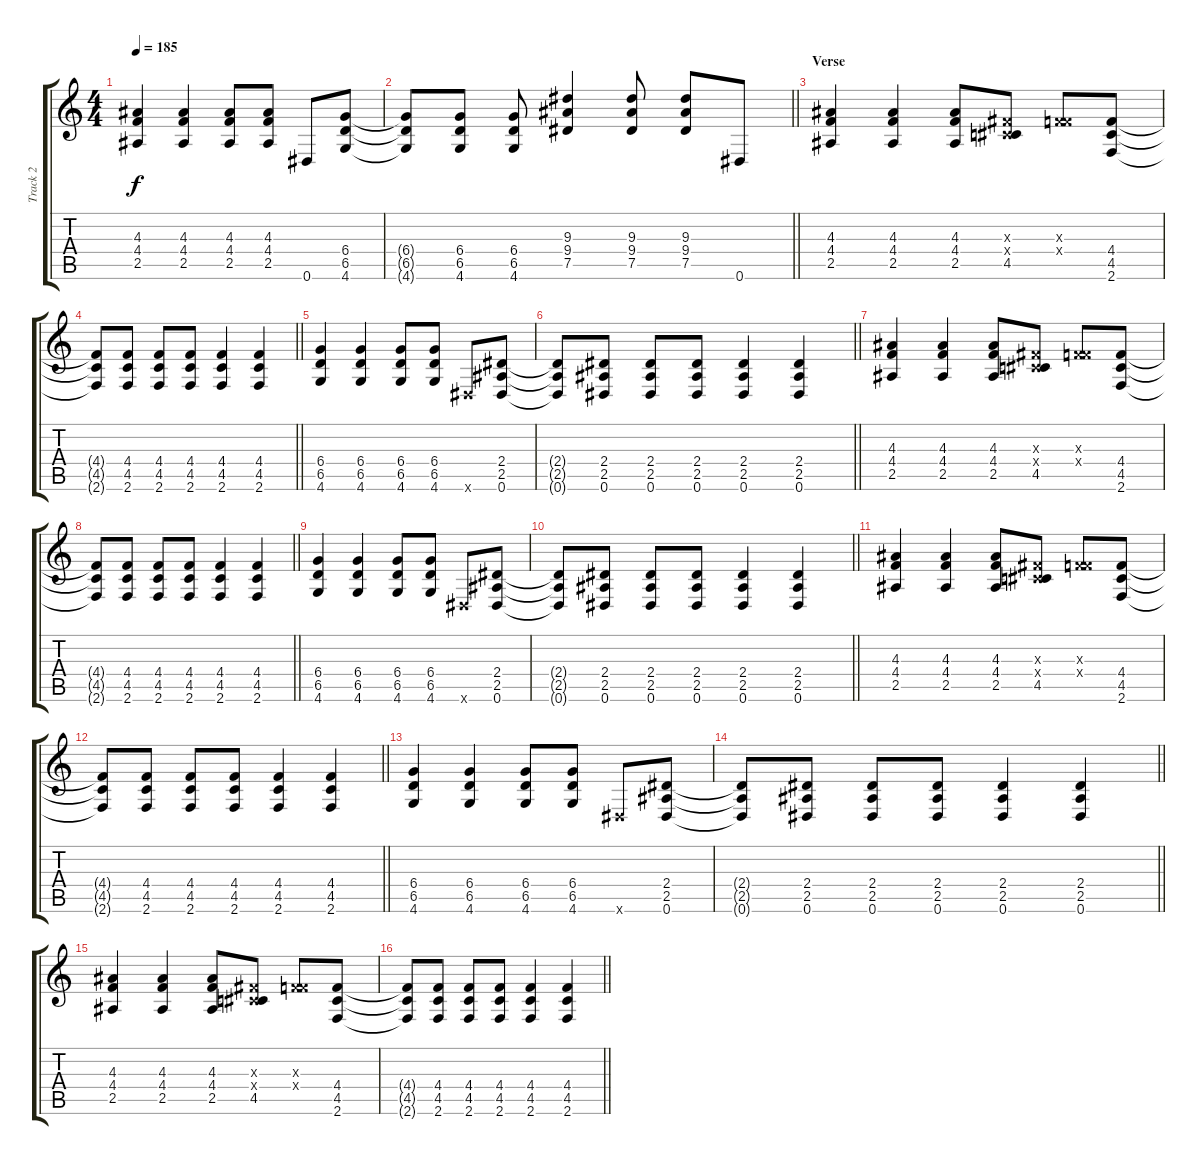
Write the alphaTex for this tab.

\track ("Track 2" "Track 2") {instrument distortionguitar}
\staff {score tabs}
\tuning (Eb4 Bb3 Gb3 Db3 Ab2 Eb2) {hide}
\ts (4 4)
\tempo 185
\clef g2
\ks c
(4.3 4.4 2.5).4{dy f} (4.3 4.4 2.5).4 (4.3 4.4 2.5).8 (4.3 4.4 2.5).8 0.6.8 (6.4 6.5 4.6).8 |
\barLineRight lightlight
(6.4{t} 6.5{t} 4.6{t}).8 (6.4 6.5 4.6).8 (6.4 6.5 4.6).8 (9.3 9.4 7.5).4 (9.3 9.4 7.5).8 (9.3 9.4 7.5).8 0.6.8 |
\section ("" "Verse")
(4.3 4.4 2.5).4 (4.3 4.4 2.5).4 (4.3 4.4 2.5).8 (0.3{x} 0.4{x} 4.5).8 (0.3{x} 4.4{x}).8 (4.4 4.5 2.6).8 |
\barLineRight lightlight
(4.4{t} 4.5{t} 2.6{t}).8 (4.4 4.5 2.6).8 (4.4 4.5 2.6).8 (4.4 4.5 2.6).8 (4.4 4.5 2.6).4 (4.4 4.5 2.6).4 |
(6.4 6.5 4.6).4 (6.4 6.5 4.6).4 (6.4 6.5 4.6).8 (6.4 6.5 4.6).8 0.6{x}.8 (2.4 2.5 0.6).8 |
\barLineRight lightlight
(2.4{t} 2.5{t} 0.6{t}).8 (2.4 2.5 0.6).8 (2.4 2.5 0.6).8 (2.4 2.5 0.6).8 (2.4 2.5 0.6).4 (2.4 2.5 0.6).4 |
(4.3 4.4 2.5).4 (4.3 4.4 2.5).4 (4.3 4.4 2.5).8 (0.3{x} 0.4{x} 4.5).8 (0.3{x} 4.4{x}).8 (4.4 4.5 2.6).8 |
\barLineRight lightlight
(4.4{t} 4.5{t} 2.6{t}).8 (4.4 4.5 2.6).8 (4.4 4.5 2.6).8 (4.4 4.5 2.6).8 (4.4 4.5 2.6).4 (4.4 4.5 2.6).4 |
(6.4 6.5 4.6).4 (6.4 6.5 4.6).4 (6.4 6.5 4.6).8 (6.4 6.5 4.6).8 0.6{x}.8 (2.4 2.5 0.6).8 |
\barLineRight lightlight
(2.4{t} 2.5{t} 0.6{t}).8 (2.4 2.5 0.6).8 (2.4 2.5 0.6).8 (2.4 2.5 0.6).8 (2.4 2.5 0.6).4 (2.4 2.5 0.6).4 |
(4.3 4.4 2.5).4 (4.3 4.4 2.5).4 (4.3 4.4 2.5).8 (0.3{x} 0.4{x} 4.5).8 (0.3{x} 4.4{x}).8 (4.4 4.5 2.6).8 |
\barLineRight lightlight
(4.4{t} 4.5{t} 2.6{t}).8 (4.4 4.5 2.6).8 (4.4 4.5 2.6).8 (4.4 4.5 2.6).8 (4.4 4.5 2.6).4 (4.4 4.5 2.6).4 |
(6.4 6.5 4.6).4 (6.4 6.5 4.6).4 (6.4 6.5 4.6).8 (6.4 6.5 4.6).8 0.6{x}.8 (2.4 2.5 0.6).8 |
\barLineRight lightlight
(2.4{t} 2.5{t} 0.6{t}).8 (2.4 2.5 0.6).8 (2.4 2.5 0.6).8 (2.4 2.5 0.6).8 (2.4 2.5 0.6).4 (2.4 2.5 0.6).4 |
(4.3 4.4 2.5).4 (4.3 4.4 2.5).4 (4.3 4.4 2.5).8 (0.3{x} 0.4{x} 4.5).8 (0.3{x} 4.4{x}).8 (4.4 4.5 2.6).8 |
\barLineRight lightlight
(4.4{t} 4.5{t} 2.6{t}).8 (4.4 4.5 2.6).8 (4.4 4.5 2.6).8 (4.4 4.5 2.6).8 (4.4 4.5 2.6).4 (4.4 4.5 2.6).4
